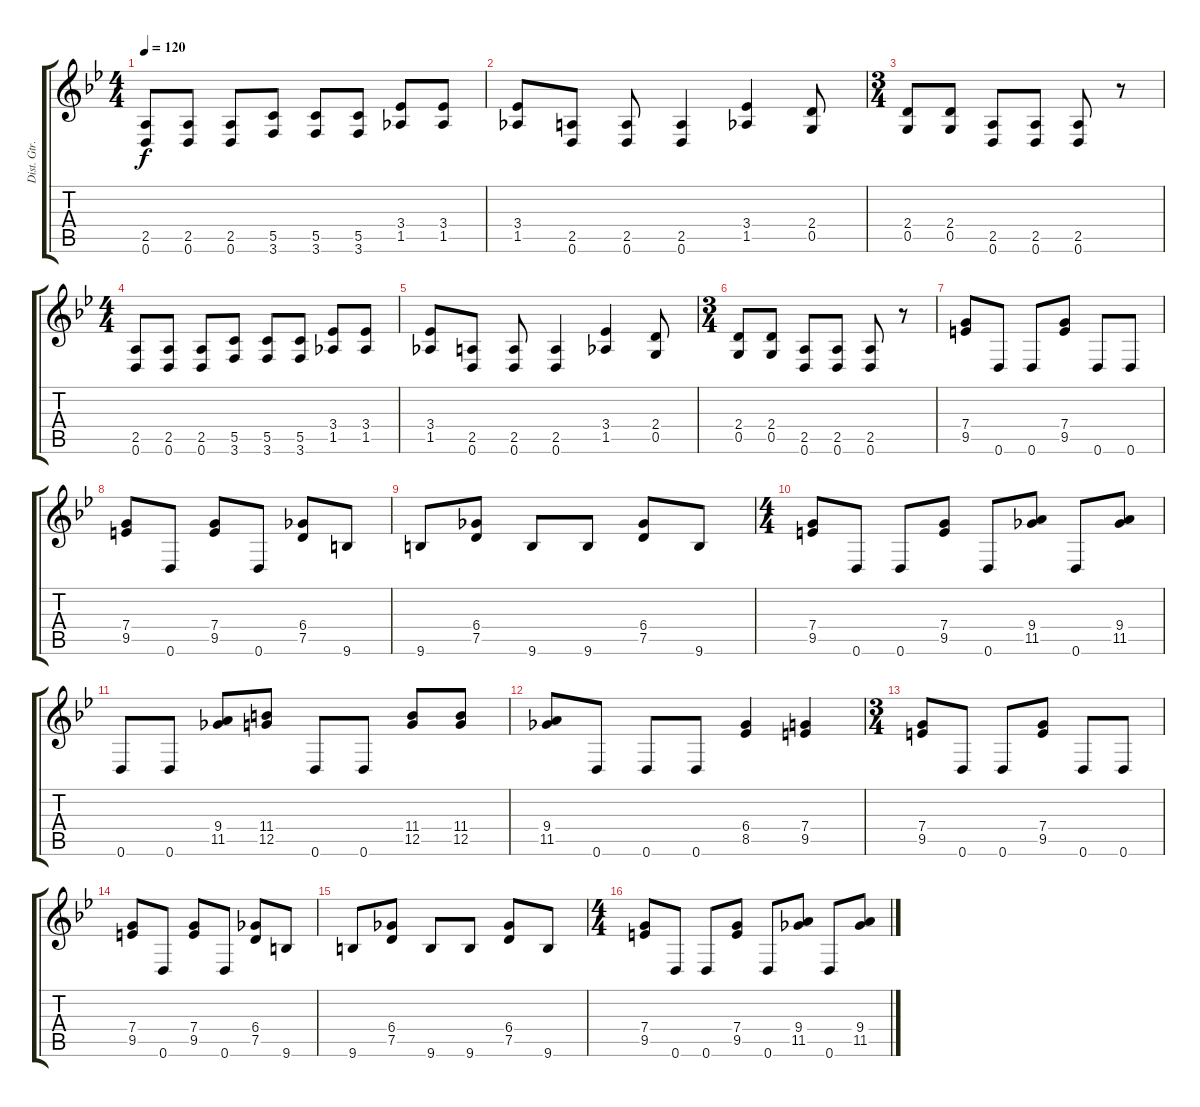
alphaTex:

\track ("Dist. Gtr.1" "Dist. Gtr.") {instrument distortionguitar}
\staff {score tabs}
\tuning (D4 A3 F3 C3 G2 D2) {hide}
\ts (4 4)
\tempo 120
\clef g2
\ks bb
(2.5 0.6).8{dy f} (2.5 0.6).8 (2.5 0.6).8 (5.5 3.6).8 (5.5 3.6).8 (5.5 3.6).8 (3.4 1.5).8 (3.4 1.5).8 |
(3.4 1.5).8 (2.5 0.6).8 (2.5 0.6).8 (2.5 0.6).4 (3.4 1.5).4 (2.4 0.5).8 |
\ts (3 4)
(2.4 0.5).8 (2.4 0.5).8 (2.5 0.6).8 (2.5 0.6).8 (2.5 0.6).8 r.8 |
\ts (4 4)
(2.5 0.6).8 (2.5 0.6).8 (2.5 0.6).8 (5.5 3.6).8 (5.5 3.6).8 (5.5 3.6).8 (3.4 1.5).8 (3.4 1.5).8 |
(3.4 1.5).8 (2.5 0.6).8 (2.5 0.6).8 (2.5 0.6).4 (3.4 1.5).4 (2.4 0.5).8 |
\ts (3 4)
(2.4 0.5).8 (2.4 0.5).8 (2.5 0.6).8 (2.5 0.6).8 (2.5 0.6).8 r.8 |
(7.4 9.5).8 0.6.8 0.6.8 (7.4 9.5).8 0.6.8 0.6.8 |
(7.4 9.5).8 0.6.8 (7.4 9.5).8 0.6.8 (6.4 7.5).8 9.6.8 |
9.6.8 (6.4 7.5).8 9.6.8 9.6.8 (6.4 7.5).8 9.6.8 |
\ts (4 4)
(7.4 9.5).8 0.6.8 0.6.8 (7.4 9.5).8 0.6.8 (9.4 11.5).8 0.6.8 (9.4 11.5).8 |
0.6.8 0.6.8 (9.4 11.5).8 (11.4 12.5).8 0.6.8 0.6.8 (11.4 12.5).8 (11.4 12.5).8 |
(9.4 11.5).8 0.6.8 0.6.8 0.6.8 (6.4 8.5).4 (7.4 9.5).4 |
\ts (3 4)
(7.4 9.5).8 0.6.8 0.6.8 (7.4 9.5).8 0.6.8 0.6.8 |
(7.4 9.5).8 0.6.8 (7.4 9.5).8 0.6.8 (6.4 7.5).8 9.6.8 |
9.6.8 (6.4 7.5).8 9.6.8 9.6.8 (6.4 7.5).8 9.6.8 |
\ts (4 4)
(7.4 9.5).8 0.6.8 0.6.8 (7.4 9.5).8 0.6.8 (9.4 11.5).8 0.6.8 (9.4 11.5).8
